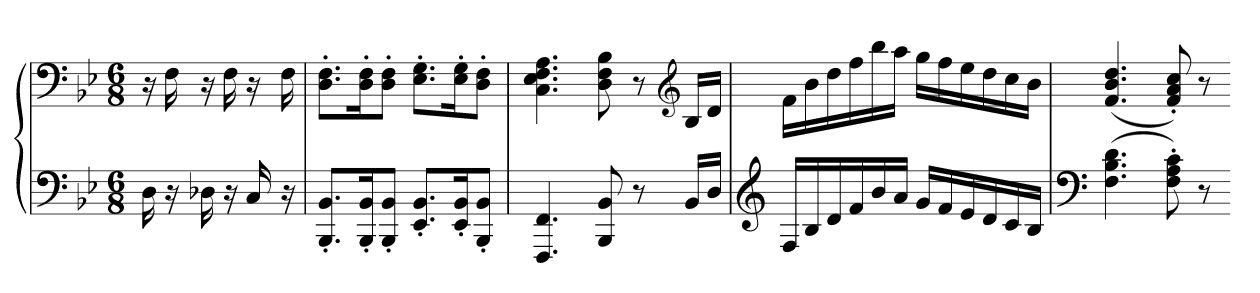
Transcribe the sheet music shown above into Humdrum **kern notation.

**kern	**kern
*part1	*part1
*staff2	*staff1
*clefF4	*clefF4
*k[b-e-]	*k[b-e-]
*B-:	*B-:
*M6/8	*M6/8
=	=
16D	16r
16r	16F
16D-X	16r
16r	16F
16C	16r
16r	16F
=59	=59
8.BBB-' 8.BB-'L	8.D' 8.F'L
16BBB-' 16BB-'K	16D' 16F'K
8BBB-' 8BB-'J	8D' 8F'J
8.EE-' 8.BB-'L	8.E-' 8.G'L
16EE-' 16BB-'K	16E-' 16G'K
8BBB-' 8BB-'J	8D' 8F'J
=60	=60
4.FFF 4.FF	4.C 4.E- 4.F 4.A
8BBB- 8BB-	8D 8F 8B-
8r	8r
*	*clefG2
16BB-LL	16B-LL
16DJJ	16dJJ
=61	=61
*clefG2	*
16FLL	16fLL
16B-	16b-
16d	16dd
16f	16ff
16b-	16bb-
16aJJ	16aaJJ
16gLL	16ggLL
16f	16ff
16e-	16ee-
16d	16dd
16c	16cc
16B-JJ	16b-JJ
=62	=62
*clefF4	*
(4.F 4.B- 4.d	(4.f 4.b- 4.dd
8F' 8A' 8c')	8f' 8a' 8cc')
8r	8r
=-	=-
*-	*-
